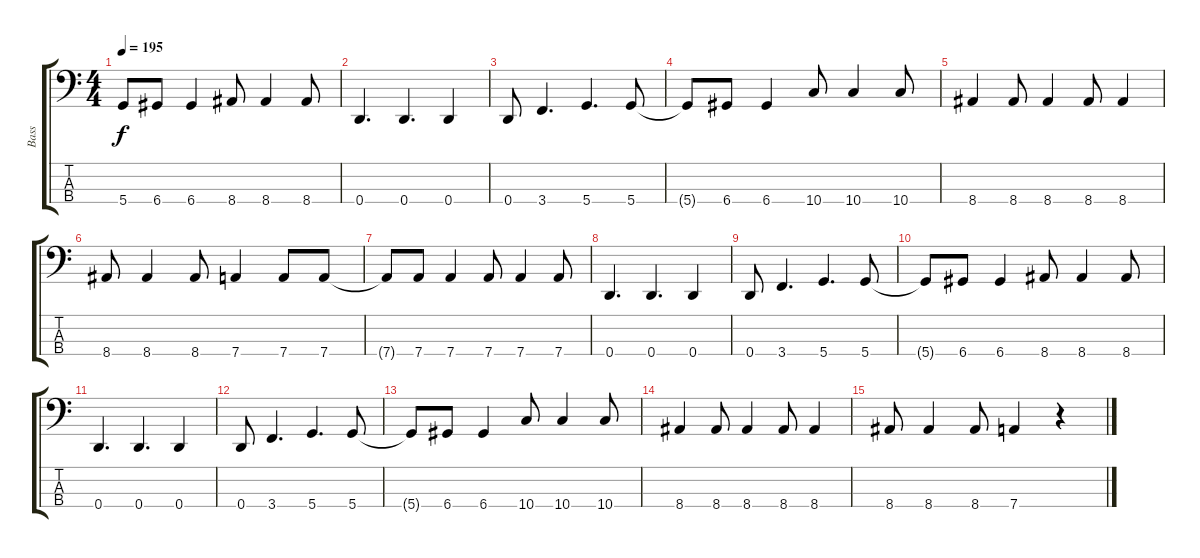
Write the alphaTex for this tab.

\track ("Bass" "Bass") {instrument electricbassfinger}
\staff {score tabs}
\tuning (G2 D2 A1 D1) {hide}
\ts (4 4)
\tempo 195
\clef f4
\ks c
5.4{t}.8{dy f} 6.4.8 6.4.4 8.4.8 8.4.4 8.4.8 |
0.4.4{d} 0.4.4{d} 0.4.4 |
0.4.8 3.4.4{d} 5.4.4{d} 5.4.8 |
5.4{t}.8 6.4.8 6.4.4 10.4.8 10.4.4 10.4.8 |
8.4.4 8.4.8 8.4.4 8.4.8 8.4.4 |
8.4.8 8.4.4 8.4.8 7.4.4 7.4.8 7.4.8 |
7.4{t}.8 7.4.8 7.4.4 7.4.8 7.4.4 7.4.8 |
0.4.4{d} 0.4.4{d} 0.4.4 |
0.4.8 3.4.4{d} 5.4.4{d} 5.4.8 |
5.4{t}.8 6.4.8 6.4.4 8.4.8 8.4.4 8.4.8 |
0.4.4{d} 0.4.4{d} 0.4.4 |
0.4.8 3.4.4{d} 5.4.4{d} 5.4.8 |
5.4{t}.8 6.4.8 6.4.4 10.4.8 10.4.4 10.4.8 |
8.4.4 8.4.8 8.4.4 8.4.8 8.4.4 |
8.4.8 8.4.4 8.4.8 7.4.4 r.4
